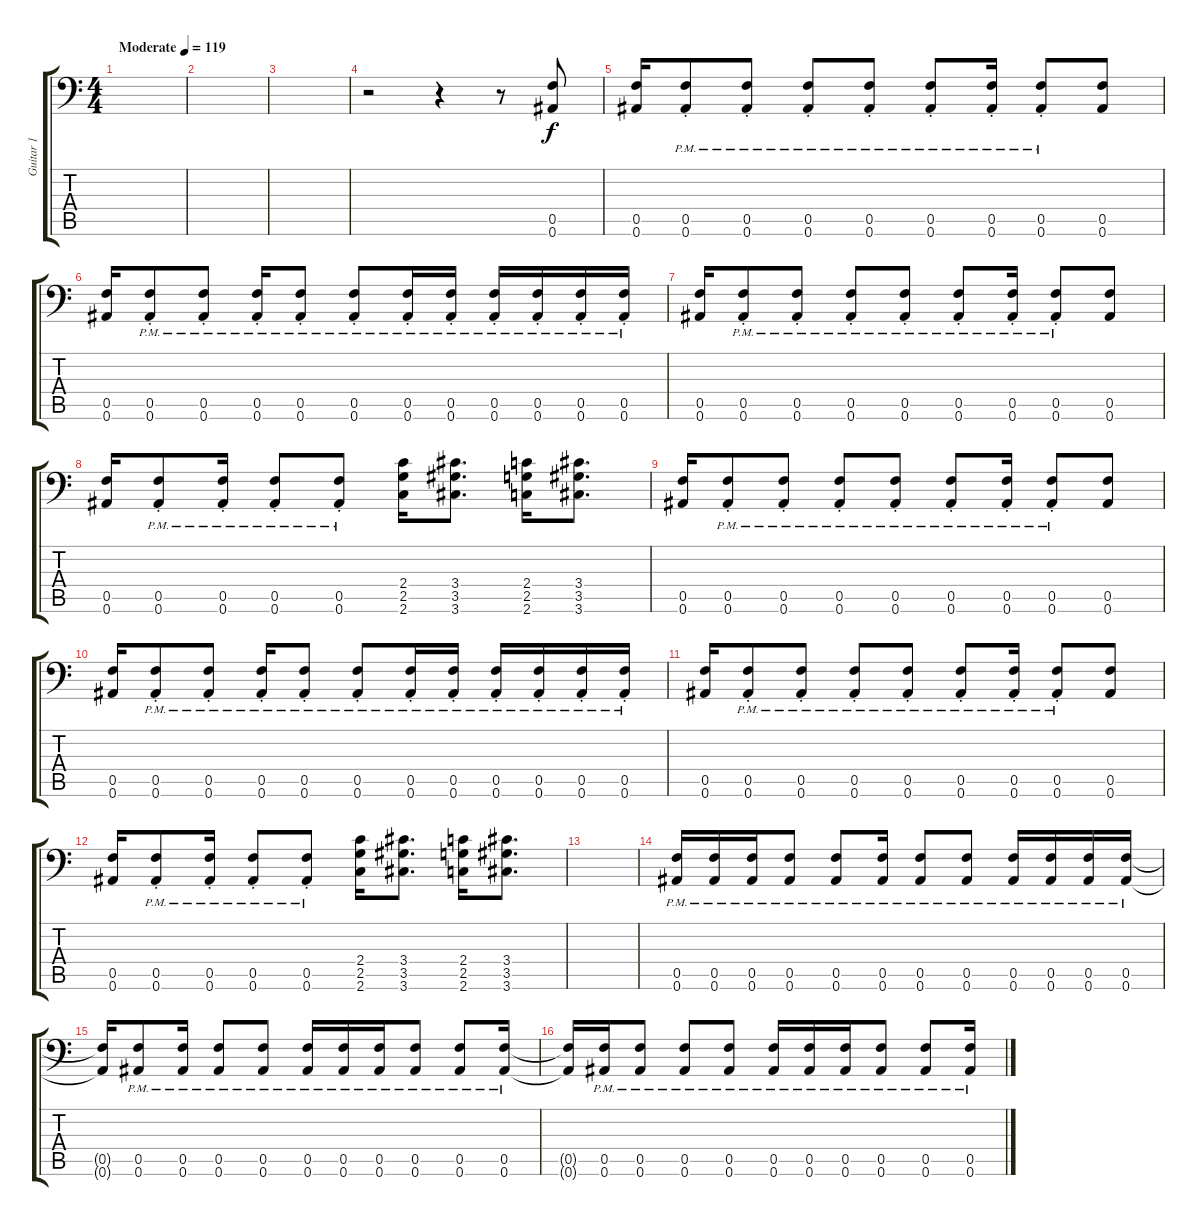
\track ("Guitar 1" "Guitar 1") {instrument distortionguitar}
\staff {score tabs}
\tuning (C4 G3 Eb3 Bb2 F2 Bb1) {hide}
\ts (4 4)
\tempo (119 "Moderate")
\clef f4
\ks c
|
|
|
r.2 r.4 r.8 (0.5 0.6).8 |
(0.5 0.6).16 (0.5{pm st} 0.6{pm st}).8 (0.5{pm st} 0.6{pm st}).8 (0.5{pm st} 0.6{pm st}).8 (0.5{pm st} 0.6{pm st}).8 (0.5{pm st} 0.6{pm st}).8 (0.5{pm st} 0.6{pm st}).16 (0.5{pm st} 0.6{pm st}).8 (0.5 0.6).8 |
(0.5 0.6).16 (0.5{pm st} 0.6{pm st}).8 (0.5{pm st} 0.6{pm st}).8 (0.5{pm st} 0.6{pm st}).16 (0.5{pm st} 0.6{pm st}).8 (0.5{pm st} 0.6{pm st}).8 (0.5{pm st} 0.6{pm st}).16 (0.5{pm st} 0.6{pm st}).16 (0.5{pm st} 0.6{pm st}).16 (0.5{pm st} 0.6{pm st}).16 (0.5{pm st} 0.6{pm st}).16 (0.5{pm st} 0.6{pm st}).16 |
(0.5 0.6).16 (0.5{pm st} 0.6{pm st}).8 (0.5{pm st} 0.6{pm st}).8 (0.5{pm st} 0.6{pm st}).8 (0.5{pm st} 0.6{pm st}).8 (0.5{pm st} 0.6{pm st}).8 (0.5{pm st} 0.6{pm st}).16 (0.5{pm st} 0.6{pm st}).8 (0.5 0.6).8 |
(0.5 0.6).16 (0.5{pm st} 0.6{pm st}).8 (0.5{pm st} 0.6{pm st}).16 (0.5{pm st} 0.6{pm st}).8 (0.5{pm st} 0.6{pm st}).8 (2.4 2.5 2.6).16 (3.4 3.5 3.6).8{d} (2.4 2.5 2.6).16 (3.4 3.5 3.6).8{d} |
(0.5 0.6).16 (0.5{pm st} 0.6{pm st}).8 (0.5{pm st} 0.6{pm st}).8 (0.5{pm st} 0.6{pm st}).8 (0.5{pm st} 0.6{pm st}).8 (0.5{pm st} 0.6{pm st}).8 (0.5{pm st} 0.6{pm st}).16 (0.5{pm st} 0.6{pm st}).8 (0.5 0.6).8 |
(0.5 0.6).16 (0.5{pm st} 0.6{pm st}).8 (0.5{pm st} 0.6{pm st}).8 (0.5{pm st} 0.6{pm st}).16 (0.5{pm st} 0.6{pm st}).8 (0.5{pm st} 0.6{pm st}).8 (0.5{pm st} 0.6{pm st}).16 (0.5{pm st} 0.6{pm st}).16 (0.5{pm st} 0.6{pm st}).16 (0.5{pm st} 0.6{pm st}).16 (0.5{pm st} 0.6{pm st}).16 (0.5{pm st} 0.6{pm st}).16 |
(0.5 0.6).16 (0.5{pm st} 0.6{pm st}).8 (0.5{pm st} 0.6{pm st}).8 (0.5{pm st} 0.6{pm st}).8 (0.5{pm st} 0.6{pm st}).8 (0.5{pm st} 0.6{pm st}).8 (0.5{pm st} 0.6{pm st}).16 (0.5{pm st} 0.6{pm st}).8 (0.5 0.6).8 |
(0.5 0.6).16 (0.5{pm st} 0.6{pm st}).8 (0.5{pm st} 0.6{pm st}).16 (0.5{pm st} 0.6{pm st}).8 (0.5{pm st} 0.6{pm st}).8 (2.4 2.5 2.6).16 (3.4 3.5 3.6).8{d} (2.4 2.5 2.6).16 (3.4 3.5 3.6).8{d} |
|
(0.5{pm} 0.6{pm}).16 (0.5{pm} 0.6{pm}).16 (0.5{pm} 0.6{pm}).16 (0.5{pm} 0.6{pm}).8 (0.5{pm} 0.6{pm}).8 (0.5{pm} 0.6{pm}).16 (0.5{pm} 0.6{pm}).8 (0.5{pm} 0.6{pm}).8 (0.5{pm} 0.6{pm}).16 (0.5{pm} 0.6{pm}).16 (0.5{pm} 0.6{pm}).16 (0.5{pm} 0.6{pm}).16 |
(0.5{t} 0.6{t}).16 (0.5{pm} 0.6{pm}).8 (0.5{pm} 0.6{pm}).16 (0.5{pm} 0.6{pm}).8 (0.5{pm} 0.6{pm}).8 (0.5{pm} 0.6{pm}).16 (0.5{pm} 0.6{pm}).16 (0.5{pm} 0.6{pm}).16 (0.5{pm} 0.6{pm}).8 (0.5{pm} 0.6{pm}).8 (0.5{pm} 0.6{pm}).16 |
(0.5{t} 0.6{t}).16 (0.5{pm} 0.6{pm}).16 (0.5{pm} 0.6{pm}).8 (0.5{pm} 0.6{pm}).8 (0.5{pm} 0.6{pm}).8 (0.5{pm} 0.6{pm}).16 (0.5{pm} 0.6{pm}).16 (0.5{pm} 0.6{pm}).16 (0.5{pm} 0.6{pm}).8 (0.5{pm} 0.6{pm}).8 (0.5{pm} 0.6{pm}).16
